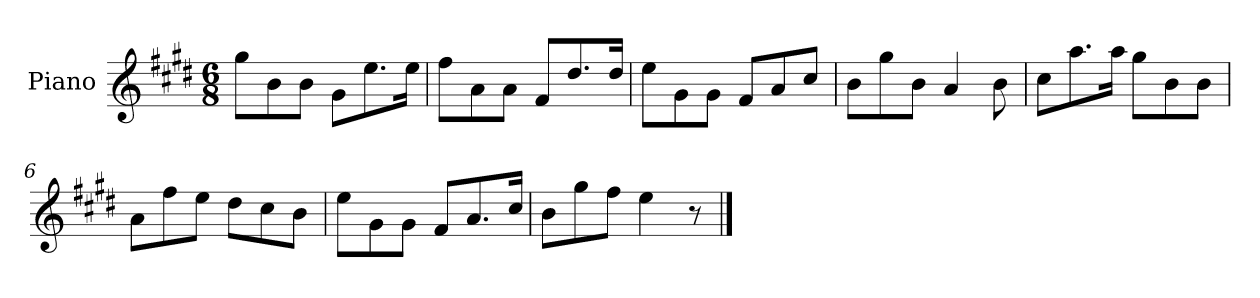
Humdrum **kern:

**kern
*part1
*staff1
*I"Piano
*I'Pno
*clefG2
*k[f#c#g#d#]
*M6/8
=1
8gg#\L
8b\
8b\J
8g#\L
8.ee\
16ee\Jk
=2
8ff#\L
8a\
8a\J
8f#/L
8.dd#/
16dd#/Jk
=3
8ee\L
8g#\
8g#\J
8f#/L
8a/
8cc#/J
=4
8b\L
8gg#\
8b\J
4a/
8b\
=5
8cc#\L
8.aa\
16aa\Jk
8gg#\L
8b\
8b\J
=6
8a\L
8ff#\
8ee\J
8dd#\L
8cc#\
8b\J
=7
8ee\L
8g#\
8g#\J
8f#/L
8.a/
16cc#/Jk
=8
8b\L
8gg#\
8ff#\J
4ee\
8r
==
*-
